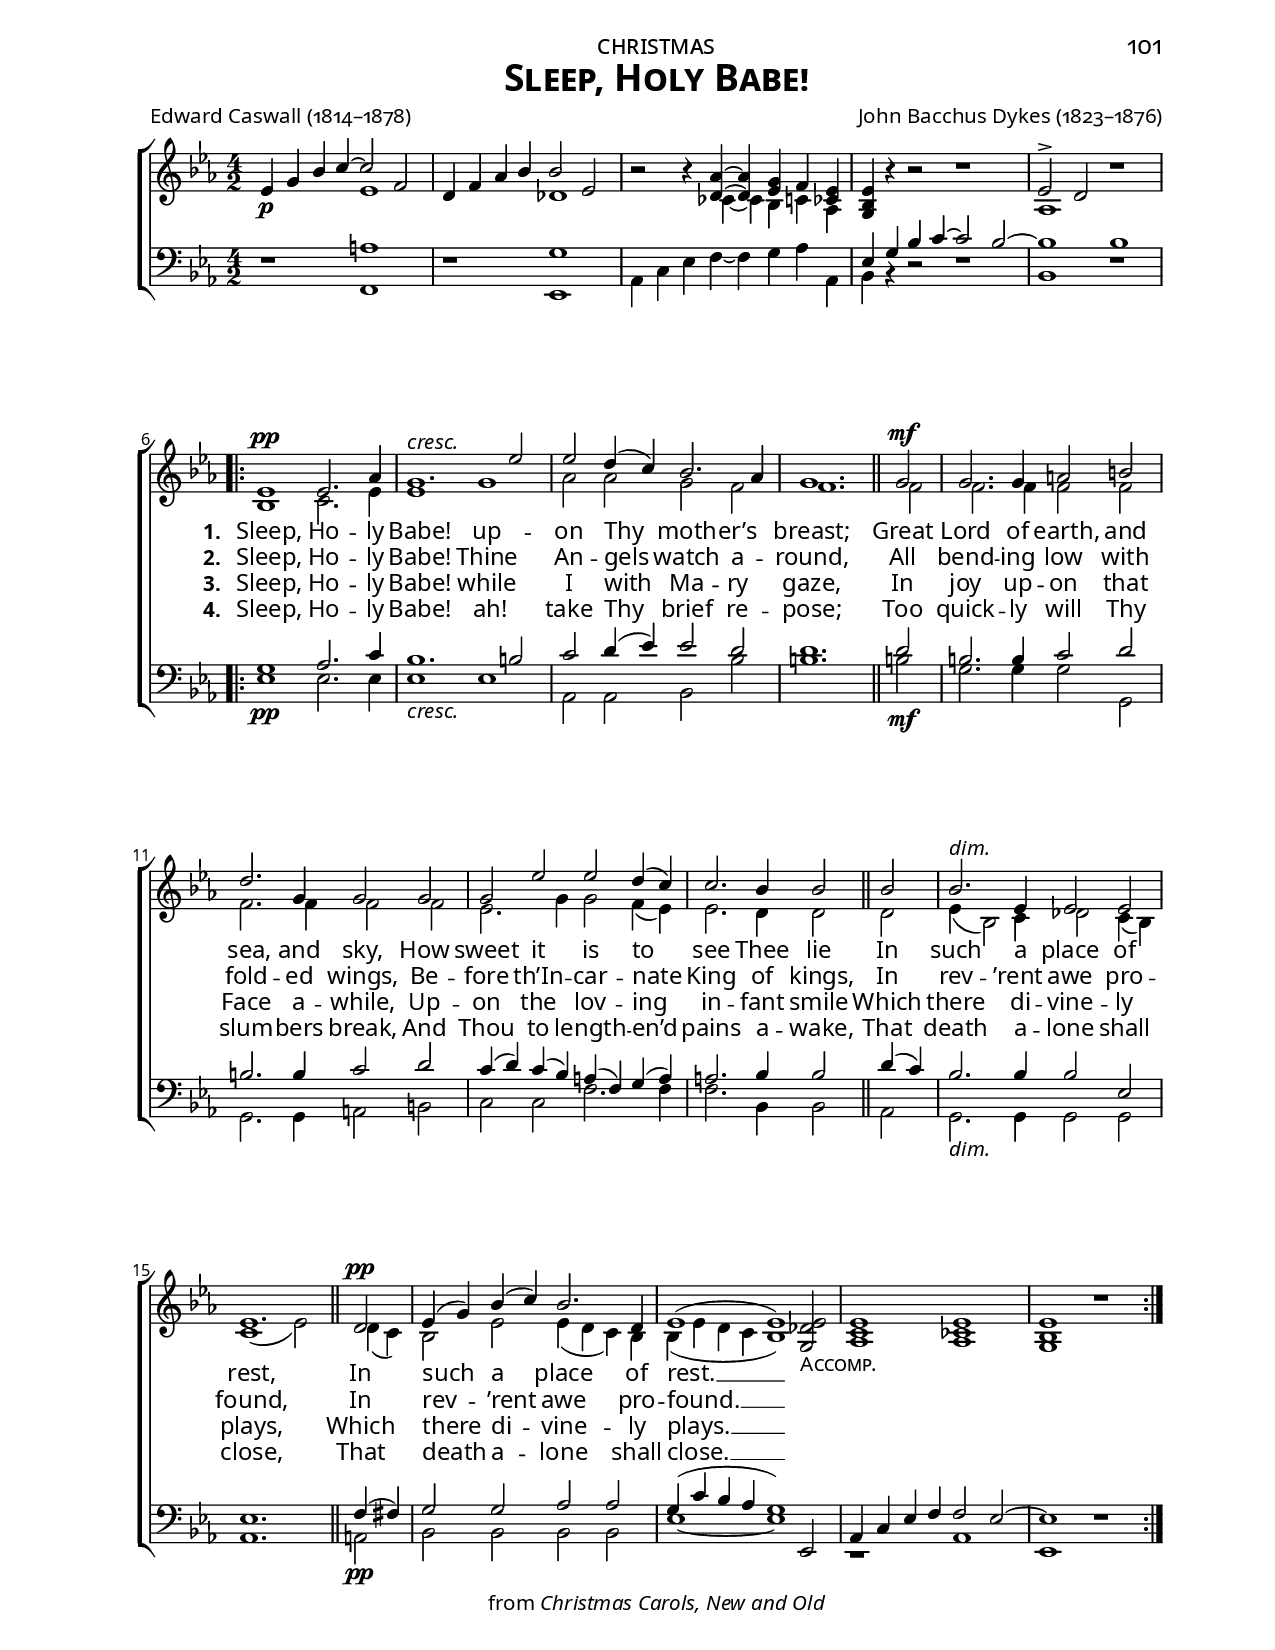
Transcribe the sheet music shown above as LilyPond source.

\version "2.14.2"
\include "util.ly"
\header {
  title = \markup{\override #'(font-name . "Garamond Premier Pro Semibold"){ \abs-fontsize #18 \smallCapsOldStyle"Sleep, Holy Babe!"}}
  poet = \markup\oldStyleNum"Edward Caswall (1814–1878)"
  composer = \markup\oldStyleNum"John Bacchus Dykes (1823–1876)"
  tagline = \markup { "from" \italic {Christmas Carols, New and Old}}
}
\paper {
  %print-all-headers = ##t
  paper-height = 11\in
  paper-width = 8.5\in
  indent = 0\in
  %system-system-spacing = #'((basic-distance . 10) (padding . 0))
  system-system-spacing =
    #'((basic-distance . 0)
       (minimum-distance . 0)
       (padding . -20)
       (stretchability . 100))
  ragged-last-bottom = ##f
  ragged-bottom = ##f
  two-sided = ##t
  inner-margin = 1\in
  outer-margin = 0.75\in
  top-margin = 0.26\in
  bottom-margin = 0.25\in
  first-page-number = #101
  print-first-page-number = ##t
  headerLine = \markup{\override #'(font-name . "Garamond Premier Pro") \smallCapsOldStyle"christmas"}
  oddHeaderMarkup = \markup\fill-line{
     \override #'(font-name . "Garamond Premier Pro")\abs-fontsize #12.5
     \combine 
        \fill-line{"" \on-the-fly #print-page-number-check-first
        \oldStylePageNum""
        }
        \fill-line{\headerLine}
  }
  evenHeaderMarkup = \markup {
     \override #'(font-name . "Garamond Premier Pro")\abs-fontsize #12.5
     \combine
        \on-the-fly #print-page-number-check-first
        \oldStylePageNum""
        \fill-line{\headerLine}
  }
}
#(set-global-staff-size 18) \paper{ #(define fonts (make-pango-font-tree "Garamond Premier Pro" "Garamond Premier Pro" "Garamond Premier Pro" (/ 18 20))) }
global = {
  \key ees \major
  \time 4/2
  \override DynamicLineSpanner #'staff-padding = #0.0
  \override DynamicLineSpanner #'Y-extent = #'(-1 . 1)
}

sopMusic = \relative c' {
%Introduction
  ees4_\p g bes c~c2 f, |
  d4 f aes bes bes2 ees, |
  bes'2\rest bes4\rest <aes d,>~ q <g ees> f <ees ces> |
  <ees bes g> bes'\rest bes2\rest bes1\rest |
  ees,2-> d2 bes'1\rest \bar "|:" 
%
  ees,1^\pp ees2. aes4 |
  g1.^\markup\italic"cresc." ees'2 |
  ees d4( c) bes2. aes4 |
  g1. \bar "||" 
  
  g2^\mf |
  g2. g4 a2 b |
  d2. g,4 g2 g |
  g ees' ees d4( c) |
  c2. bes4 bes2 \bar "||" 
  
  bes2 |
  bes2.^\markup\italic"dim." ees,4 ees2 ees |
  ees1. \bar "||"
  d2^\pp |
  ees4( g) bes( c) bes2. d,4 |
  << { ees1( ees) }
     { s1. <ees des g,>2_\markup\smallCapsOldStyle"Accomp." }
  >> |
  <ees c aes>1 <ees ces aes> |
  <ees bes g>1 bes'1\rest \bar ":|"
}
sopWords = \lyricmode {
  
}

altoMusic = \relative c' {
%Introduction
  s1 ees |
  s1 des |
  s2. ces4~ ces bes c aes |
  s1*2 |
  aes1 s1 \bar "|:"
%
  bes1 c2. ees4 |
  ees1 g |
  aes2 aes g f |
  f1. 
  
  f2 f2. f4 f2 f |
  f2. f4 f2 f |
  ees2. g4 g2 f4( ees) |
  ees2. d4 d2 |
  
  d2 |
  ees4( bes2) c4 des2 c4( bes) |
  c1( ees2) |
  d4( c) |
  bes2 ees ees4( d c) bes |
  bes4( ees d c bes1) |
}
altoWords = \lyricmode {
  \dropLyricsIX
  \repeat unfold 7 { \skip 1}
  \set stanza = #"1. "
  Sleep, Ho -- ly Babe!
  up --
  \set associatedVoice = "tenors"
  on Thy moth -- er’s breast;
  
  \set associatedVoice = "sopranos"
  Great Lord of earth, and sea, and sky, How sweet it is to see Thee lie
  In such a place of rest,
  In such a place of rest. __ 
}
altoWordsII = \lyricmode {
  \dropLyricsIX
%\markup\italic
  \repeat unfold 7 { \skip 1}
  \set stanza = #"2. "
  Sleep, Ho -- ly Babe!
  Thine 
  \set associatedVoice = "tenors"
  An -- gels watch a -- round,
  
  \set associatedVoice = "sopranos"
  All bend -- ing low with fold -- ed wings, Be -- fore th’In -- car -- nate King of kings,
  In rev -- ’rent awe pro -- found,
  In rev -- ’rent awe pro -- found. __
}
altoWordsIII = \lyricmode {
  \dropLyricsIX
  \repeat unfold 7 { \skip 1}
  \set stanza = #"3. "
  Sleep, Ho -- ly Babe!
  while 
  \set associatedVoice = "tenors"
  I with Ma -- ry gaze,
  
  \set associatedVoice = "sopranos"
  In joy up -- on that Face a -- while, Up -- on the lov -- ing in -- fant smile
  Which there di -- vine -- ly plays,
  Which there di -- vine -- ly plays. __
}
altoWordsIV = \lyricmode {
  \dropLyricsIX
  \repeat unfold 7 { \skip 1}
  \set stanza = #"4. "
  Sleep, Ho -- ly Babe!
  ah! 
  \set associatedVoice = "tenors"
  take Thy brief re -- pose;
  
  \set associatedVoice = "sopranos"
  Too quick -- ly will Thy slum -- bers break,
  And Thou to length -- en’d pains a -- wake,
  That death a -- lone shall close,
  That death a -- lone shall close. __
}
altoWordsV = \lyricmode {
}
altoWordsVI = \lyricmode {
}
tenorMusic = \relative c' {
%Introduction
  s1 a |
  s1 g |
  s1*2 |
  ees4 g bes c~ c2 bes~ |
  bes1 bes \bar "|:"
%
  g1_\pp aes2. c4 |
  bes1._\markup\italic"cresc." b2 |
  c2 d4( ees) ees2 d |
  d1. 
  
  d2_\mf |
  b2. b4 c2 d |
  b2. b4 c2 d |
  c4( d) c( bes) a( f) g( a) |
  a2. bes4 bes2 |
  
  d4( c) |
  bes2._\markup\italic"dim." bes4 bes2 ees, |
  ees1. |
  f4(_\pp fis) |
  g2 g aes aes |
  << { g4( c bes aes g1) }
     { s1. ees,2 }
  >> |
  aes4 c ees f f2 ees2~ |
  ees1 s1 \bar ":|"
}
tenorWords = \lyricmode {

}

bassMusic = \relative c {
%Introduction
  d1\rest f, |
  d'\rest ees, |
  aes4 c ees f~ f g aes aes, |
  bes bes\rest d2\rest d1\rest |
  bes1 d\rest \bar "|:"
%
  ees1 ees2. ees4 |
  ees1 ees |
  aes,2 aes bes bes' |
  b1. 
  
  b!2 |
  g2. g4 g2 g, |
  g2. g4 a2 b |
  c c f2. f4 |
  f2. bes,4 bes2 |
  
  aes2 |
  g2. g4 g2 g2 |
  aes1. |
  a2 |
  bes bes bes bes |
  ees1~ ees |
  c,1\rest aes' |
  ees d'\rest \bar ":|"
}
bassWords = \lyricmode {

}

pianoRH = \relative c' {
  
}
pianoLH = \relative c' {
  
}

\score {
  <<
   \new ChoirStaff <<
%    \new Lyrics = sopranos \with { \override VerticalAxisGroup #'nonstaff-relatedstaff-spacing = #'((basic-distance . 1)) }
    \new Staff = women <<
      \new Voice = "sopranos" { \voiceOne << \global \sopMusic >> }
      \new Voice = "altos" { \voiceTwo << \global \altoMusic >> }
    >>
   \new Staff = men <<
      \clef bass
      \new Voice = "tenors" { \voiceOne << \global \tenorMusic >> }
      \new Voice = "basses" { \voiceTwo << \global \bassMusic >> }
    >>
    \new Lyrics \with { alignAboveContext = #"women" \override VerticalAxisGroup #'nonstaff-relatedstaff-spacing = #'((basic-distance . 1))} \lyricsto "sopranos" \sopWords
    \new Lyrics = "altosVI"  \with { alignBelowContext = #"women" } \lyricsto "altos" \altoWordsVI
    \new Lyrics = "altosV"  \with { alignBelowContext = #"women" } \lyricsto "altos" \altoWordsV
    \new Lyrics = "altosIV"  \with { alignBelowContext = #"women" } \lyricsto "altos" \altoWordsIV
    \new Lyrics = "altosIII"  \with { alignBelowContext = #"women" } \lyricsto "altos" \altoWordsIII
    \new Lyrics = "altosII"  \with { alignBelowContext = #"women" } \lyricsto "altos" \altoWordsII
    \new Lyrics = "altos"  \with { alignBelowContext = #"women" \override VerticalAxisGroup #'nonstaff-relatedstaff-spacing = #'((padding . -0.5)) } \lyricsto "altos" \altoWords
    \new Lyrics \with { alignAboveContext = #"men" \override VerticalAxisGroup #'nonstaff-relatedstaff-spacing = #'((basic-distance . 1)) } \lyricsto "tenors" \tenorWords
    \new Lyrics \with { alignBelowContext = #"men" \override VerticalAxisGroup #'nonstaff-relatedstaff-spacing = #'((basic-distance . 1)) } \lyricsto "basses" \bassWords
  >>
%    \new PianoStaff << \new Staff { \new Voice { \pianoRH } } \new Staff { \clef "bass" \pianoLH } >>
  >>
  \layout {
  \context {
    \Lyrics
    \override LyricText #'font-size = #1.3
  }
    \context {
      \Score
      \override SpacingSpanner #'base-shortest-duration = #(ly:make-moment 1 4)
      \override SpacingSpanner #'common-shortest-duration = #(ly:make-moment 1 4)
    }
    \context {
      % a little smaller so lyrics
      % can be closer to the staff
      \Staff
      \override VerticalAxisGroup #'minimum-Y-extent = #'(-3 . 3)
    }
    \context {
      \Lyrics
      \override LyricText #'X-offset = #center-on-word
    }
  }
}

